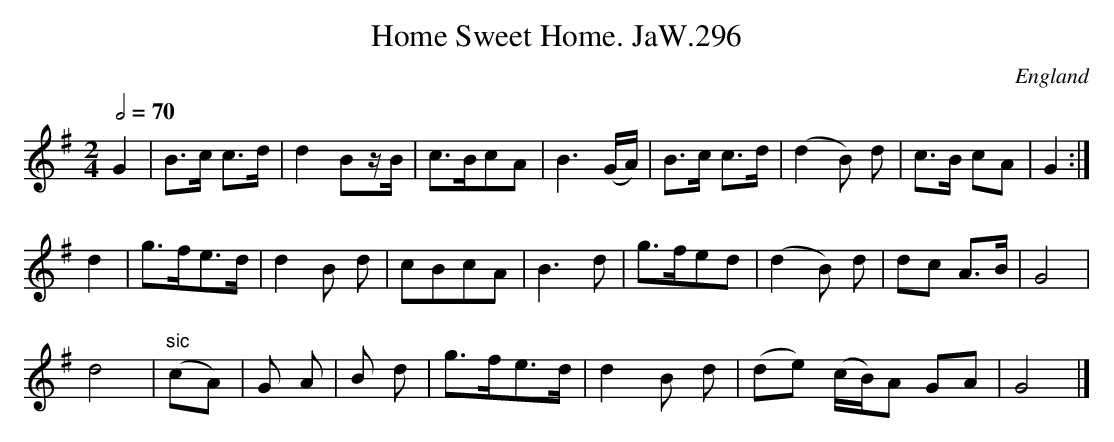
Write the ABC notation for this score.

X:1
T:Home Sweet Home. JaW.296
M:2/4
L:1/8
Q:1/2=70
O:England
K:G major
G2|B>c c>d|d2Bz/B/|c>BcA|B3(G/A/)|B>c c>d|(d2B) d|c>B cA|G2:|!
d2|g>fe>d|d2B d|cBcA|B3d|g>fed|(d2B) d|dc A>B|G4|!
d4|"sic"(cA)|G A|B d|g>fe>d|d2 B d|(de) (c/B/)A GA|G4|]
